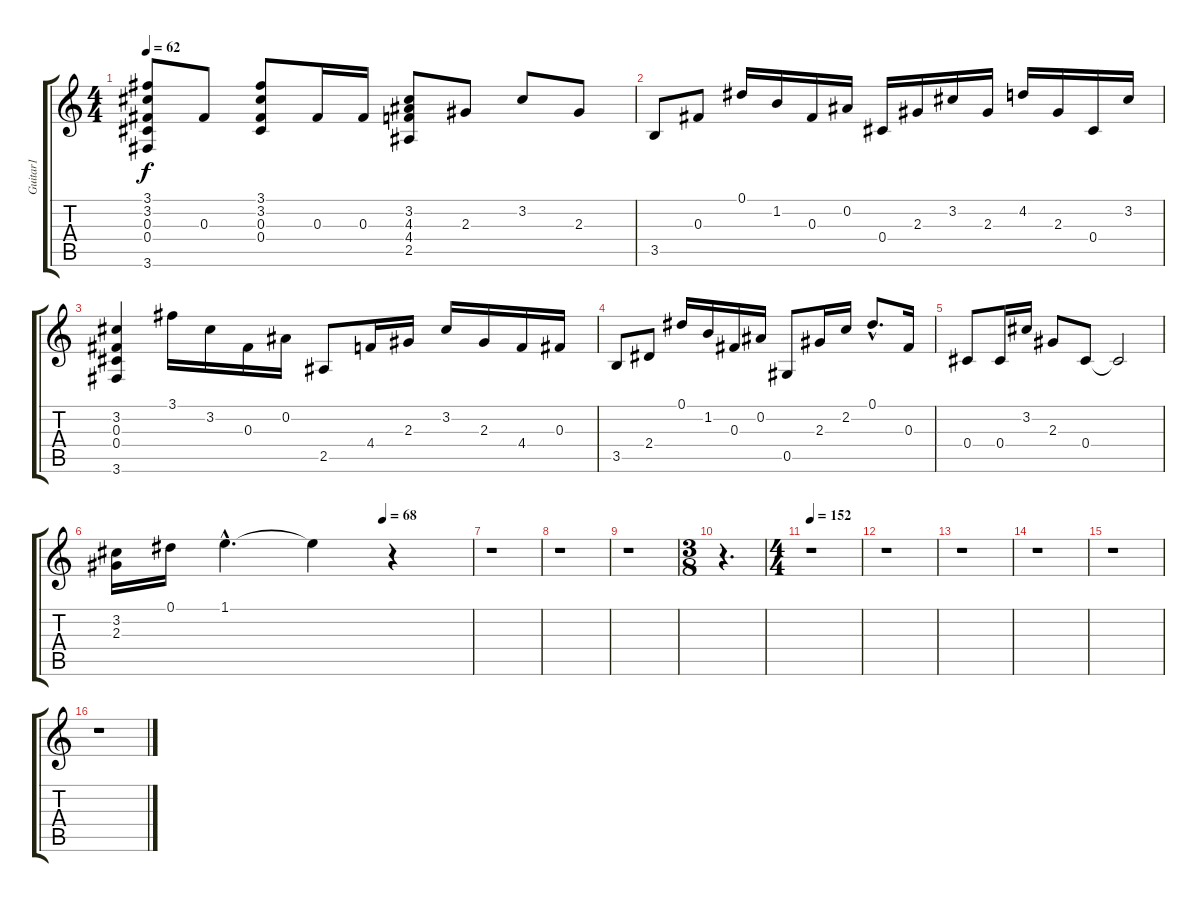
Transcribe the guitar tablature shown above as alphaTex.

\track ("Guitar1" "Guitar1") {instrument electricguitarclean}
\staff {score tabs}
\tuning (Eb4 Bb3 Gb3 Db3 Ab2 Eb2) {hide}
\ts (4 4)
\tempo 62
\clef g2
\ks c
(3.1 3.2 0.3 0.4 3.6).8{dy f} 0.3.8 (3.1 3.2 0.3 0.4).8 0.3.16 0.3.16 (3.2 4.3 4.4 2.5).8 2.3.8 3.2.8 2.3.8 |
3.5.8 0.3.8 0.1.16 1.2.16 0.3.16 0.2.16 0.4.16 2.3.16 3.2.16 2.3.16 4.2.16 2.3.16 0.4.16 3.2.16 |
(3.2 0.3 0.4 3.6).4 3.1.16 3.2.16 0.3.16 0.2.16 2.5.8 4.4.16 2.3.16 3.2.16 2.3.16 4.4.16 0.3.16 |
3.5.8 2.4.8 0.1.16 1.2.16 0.3.16 0.2.16 0.5.8 2.3.16 2.2.16 0.1{hac}.8{d} 0.3.16 |
0.4.8 0.4.16 3.2.16 2.3.8 0.4.8 0.4{t}.2 |
\tempo (68 0.75)
(3.2 2.3).16 0.1.16 1.1{hac}.4{d} 1.1{t}.4 r.4 |
r.1 |
r.1 |
r.1 |
\ts (3 8)
r.4{d} |
\ts (4 4)
\tempo 152
r.1 |
r.1 |
r.1 |
r.1 |
r.1 |
r.1
